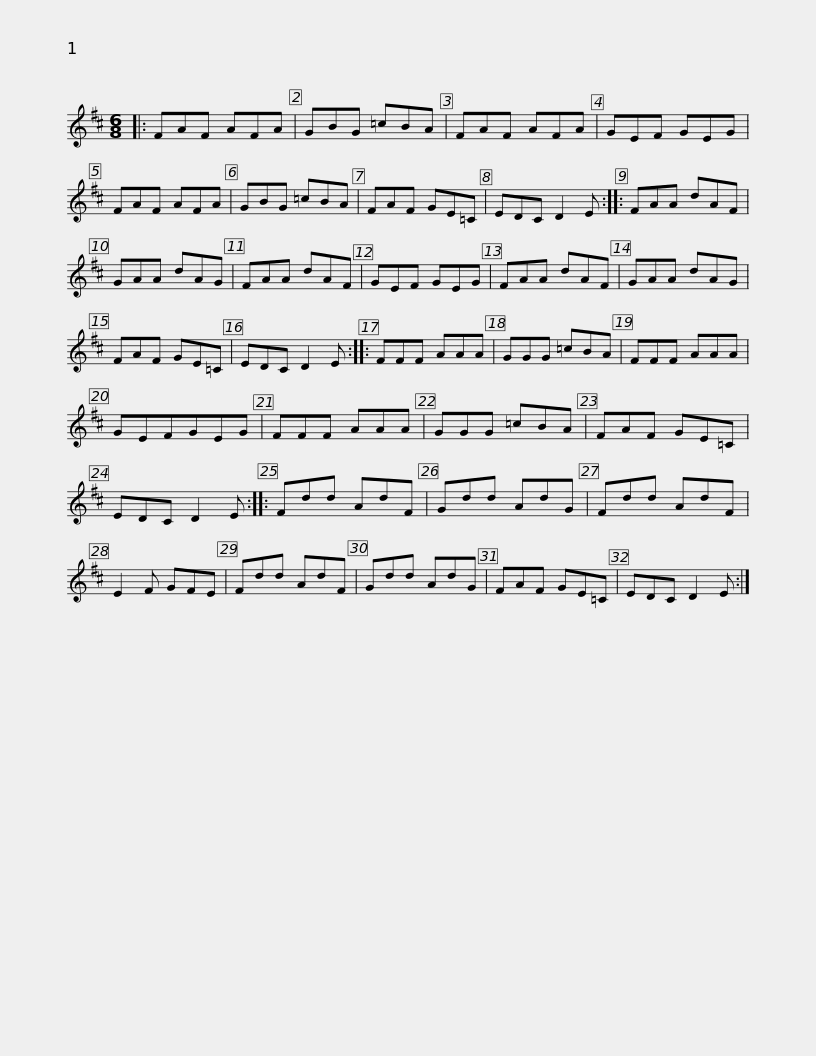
X:1
L:1/8
M:6/8
I:linebreak $
K:D
V:1 treble
V:1
|: FAF AFA | GBG =cBA | FAF AFA | GEF GEG | FAF AFA | %5
 GBG =cBA | FAF GE=C |$ EDC D2 E :: FAA dAF | GAA dAG | %10
 FAA dAF | GEF GEG | FAA dAF | GAA dAG |$ FAF GE=C | %15
 EDC D2 E :: FFF AAA | GGG =cBA | FFF AAA | GEFGEG | %20
 FFF AAA |$ GGG =cBA | FAF GE=C | EDC D2 E :: Fdd AdF | %25
 Gdd AdG | Fdd AdF | E2 F GFE |$ Fdd AdF | Gdd AdG | %30
 FAF GE=C | EDC D2 E :| %32
